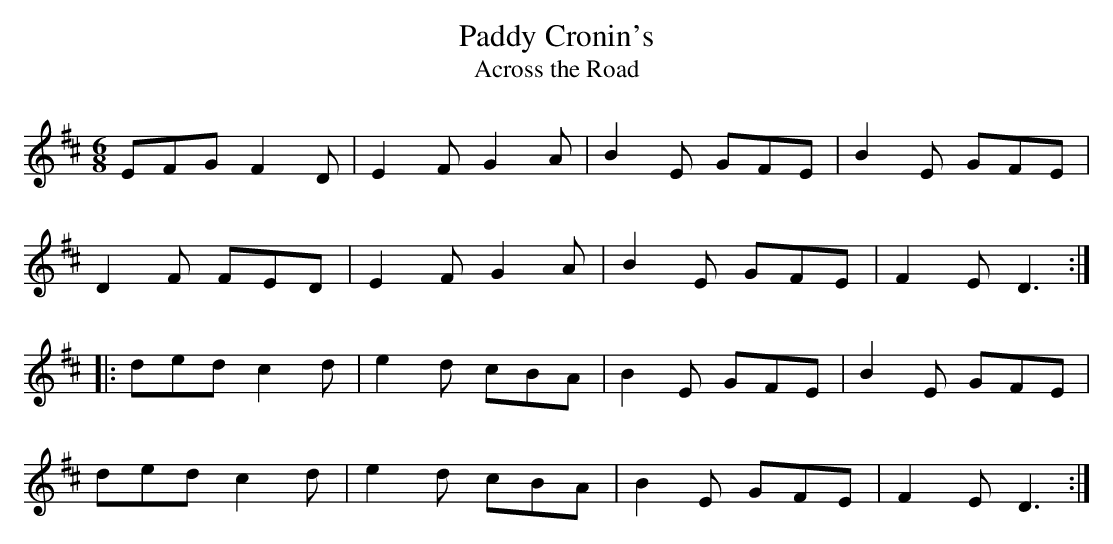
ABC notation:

X:1
T:Paddy Cronin's
T:Across the Road
M:6/8
L:1/8
K:Edor
EFG F2D | E2F G2A | B2E GFE | B2E GFE |
D2F FED | E2F G2A | B2E GFE | F2E D3 :|
|: ded c2d | e2d cBA | B2E GFE | B2E GFE |
ded c2d | e2d cBA | B2E GFE | F2E D3 :|
